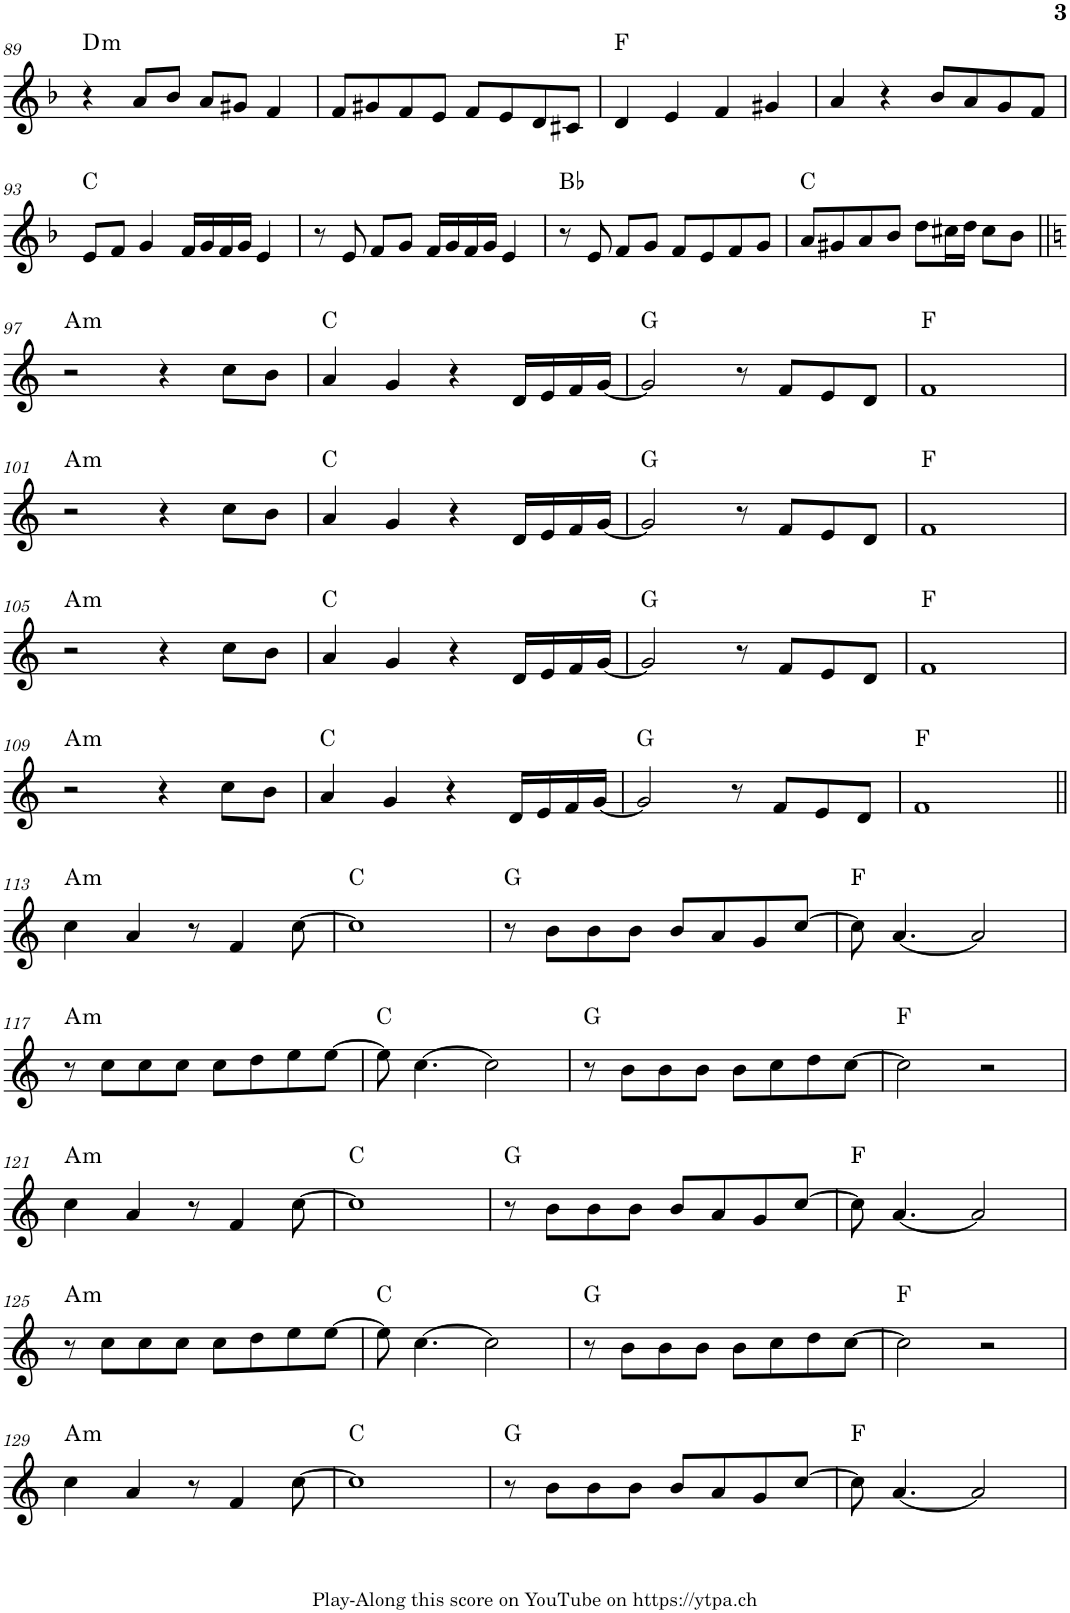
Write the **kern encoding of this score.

**kern	**harte
*part1	*part1
*staff1	*
*I"Piano	*
*I'Pno.	*
!!LO:PB:g=z
*clefG2	*
*k[b-]	*
*M4/4	*
=89	=89
!	!LO:H:kt=m
4r	D:min
8a/L	.
8b-/J	.
8a/L	.
8g#X/J	.
4f/	.
=90	=90
8f/L	.
8g#X/	.
8f/	.
8e/J	.
8f/L	.
8e/	.
8d/	.
8c#X/J	.
=91	=91
4d/	F:maj
4e/	.
4f/	.
4g#X/	.
=92	=92
4a/	.
4r	.
8b-/L	.
8a/	.
8g/	.
8f/J	.
!!LO:LB:g=z
=93	=93
8e/L	C:maj
8f/J	.
4g/	.
16f/LL	.
16g/	.
16f/	.
16g/JJ	.
4e/	.
=94	=94
8r	.
8e/	.
8f/L	.
8g/J	.
16f/LL	.
16g/	.
16f/	.
16g/JJ	.
4e/	.
=95	=95
8r	Bb:maj
8e/	.
8f/L	.
8g/J	.
8f/L	.
8e/	.
8f/	.
8g/J	.
=96	=96
8a/L	C:maj
8g#X/	.
8a/	.
8b-/J	.
8dd\L	.
16cc#X\L	.
16dd\JJ	.
8cc#\L	.
8b-\J	.
!!LO:LB:g=z
=97||	=97||
*k[]	*
!	!LO:H:kt=m
2r	A:min
4r	.
8cc\L	.
8b\J	.
=98	=98
4a/	C:maj
4g/	.
4r	.
16d/LL	.
16e/	.
16f/	.
[16g/JJ	.
=99	=99
2g/]	G:maj
8r	.
8f/L	.
8e/	.
8d/J	.
=100	=100
1f	F:maj
!!LO:LB:g=z
=101	=101
!	!LO:H:kt=m
2r	A:min
4r	.
8cc\L	.
8b\J	.
=102	=102
4a/	C:maj
4g/	.
4r	.
16d/LL	.
16e/	.
16f/	.
[16g/JJ	.
=103	=103
2g/]	G:maj
8r	.
8f/L	.
8e/	.
8d/J	.
=104	=104
1f	F:maj
!!LO:LB:g=z
=105	=105
!	!LO:H:kt=m
2r	A:min
4r	.
8cc\L	.
8b\J	.
=106	=106
4a/	C:maj
4g/	.
4r	.
16d/LL	.
16e/	.
16f/	.
[16g/JJ	.
=107	=107
2g/]	G:maj
8r	.
8f/L	.
8e/	.
8d/J	.
=108	=108
1f	F:maj
!!LO:LB:g=z
=109	=109
!	!LO:H:kt=m
2r	A:min
4r	.
8cc\L	.
8b\J	.
=110	=110
4a/	C:maj
4g/	.
4r	.
16d/LL	.
16e/	.
16f/	.
[16g/JJ	.
=111	=111
2g/]	G:maj
8r	.
8f/L	.
8e/	.
8d/J	.
=112	=112
1f	F:maj
!!LO:LB:g=z
=113||	=113||
!	!LO:H:kt=m
4cc\	A:min
4a/	.
8r	.
4f/	.
[8cc\	.
=114	=114
1cc]	C:maj
=115	=115
8r	G:maj
8b\L	.
8b\	.
8b\J	.
8b/L	.
8a/	.
8g/	.
[8cc/J	.
=116	=116
8cc\]	F:maj
[4.a/	.
2a/]	.
!!LO:LB:g=z
=117	=117
!	!LO:H:kt=m
8r	A:min
8cc\L	.
8cc\	.
8cc\J	.
8cc\L	.
8dd\	.
8ee\	.
[8ee\J	.
=118	=118
8ee\]	C:maj
[4.cc\	.
2cc\]	.
=119	=119
8r	G:maj
8b\L	.
8b\	.
8b\J	.
8b\L	.
8cc\	.
8dd\	.
[8cc\J	.
=120	=120
2cc\]	F:maj
2r	.
!!LO:LB:g=z
=121	=121
!	!LO:H:kt=m
4cc\	A:min
4a/	.
8r	.
4f/	.
[8cc\	.
=122	=122
1cc]	C:maj
=123	=123
8r	G:maj
8b\L	.
8b\	.
8b\J	.
8b/L	.
8a/	.
8g/	.
[8cc/J	.
=124	=124
8cc\]	F:maj
[4.a/	.
2a/]	.
!!LO:LB:g=z
=125	=125
!	!LO:H:kt=m
8r	A:min
8cc\L	.
8cc\	.
8cc\J	.
8cc\L	.
8dd\	.
8ee\	.
[8ee\J	.
=126	=126
8ee\]	C:maj
[4.cc\	.
2cc\]	.
=127	=127
8r	G:maj
8b\L	.
8b\	.
8b\J	.
8b\L	.
8cc\	.
8dd\	.
[8cc\J	.
=128	=128
2cc\]	F:maj
2r	.
!!LO:LB:g=z
=129	=129
!	!LO:H:kt=m
4cc\	A:min
4a/	.
8r	.
4f/	.
[8cc\	.
=130	=130
1cc]	C:maj
=131	=131
8r	G:maj
8b\L	.
8b\	.
8b\J	.
8b/L	.
8a/	.
8g/	.
[8cc/J	.
=132	=132
8cc\]	F:maj
[4.a/	.
2a/]	.
=	=
*-	*-
